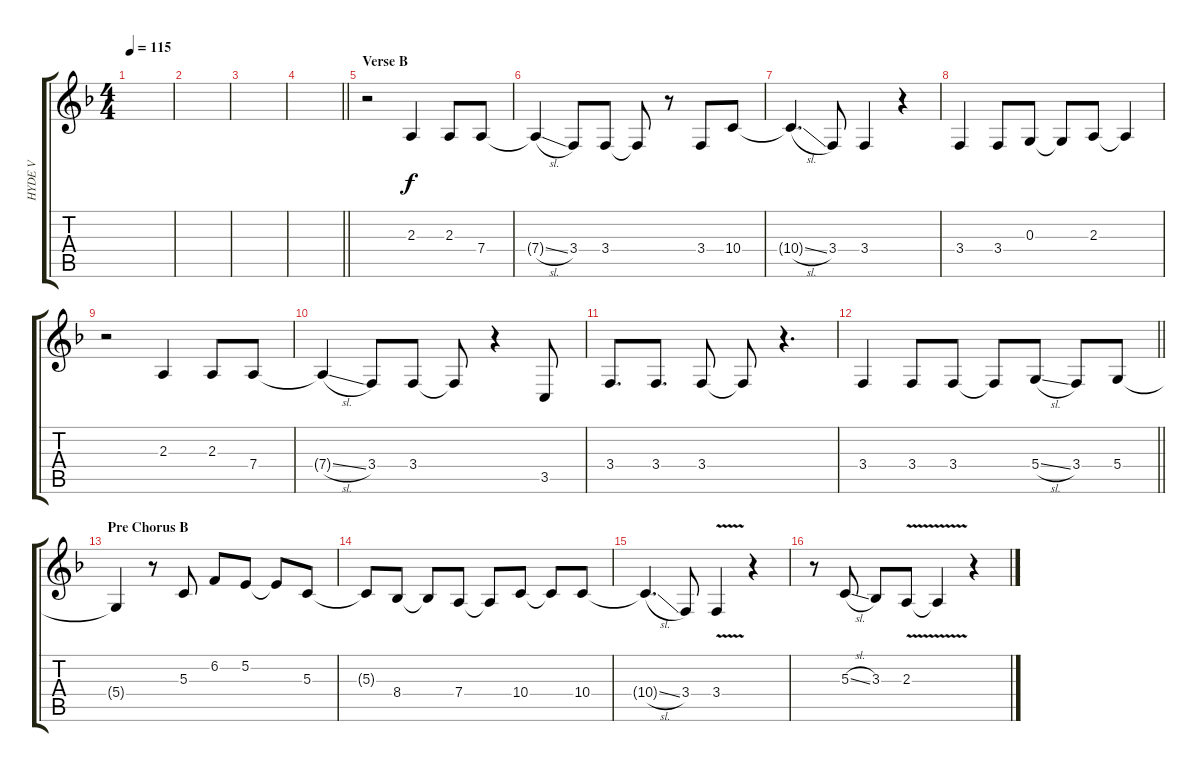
\track ("HYDE V" "HYDE V") {instrument lead6voice}
\staff {score tabs}
\tuning (E4 B3 G3 D3 A2 E2) {hide}
\ts (4 4)
\tempo 115
\clef g2
\ks f
|
|
|
\barLineRight lightlight
|
\section ("" "Verse B")
r.2 2.3.4 2.3.8 7.4.8 |
7.4{sl t}.4 3.4.8 3.4.8 3.4{t}.8 r.8 3.4.8 10.4.8 |
10.4{sl t}.4{d} 3.4.8 3.4.4 r.4 |
3.4.4 3.4.8 0.3.8 0.3{t}.8 2.3.8 2.3{t}.4 |
r.2 2.3.4 2.3.8 7.4.8 |
7.4{sl t}.4 3.4.8 3.4.8 3.4{t}.8 r.4 3.5.8 |
3.4.8{d} 3.4.8{d} 3.4.8 3.4{t}.8 r.4{d} |
\barLineRight lightlight
3.4.4 3.4.8 3.4.8 3.4{t}.8 5.4{sl}.8 3.4.8 5.4.8 |
\section ("" "Pre Chorus B")
5.4{t}.4 r.8 5.3.8 6.2.8 5.2.8 5.2{t}.8 5.3.8 |
5.3{t}.8 8.4.8 8.4{t}.8 7.4.8 7.4{t}.8 10.4.8 10.4{t}.8 10.4.8 |
10.4{sl t}.4{d} 3.4.8 3.4{v}.4 r.4 |
r.8 5.3{sl}.8 3.3.8 2.3{v}.8 2.3{t}.4 r.4
